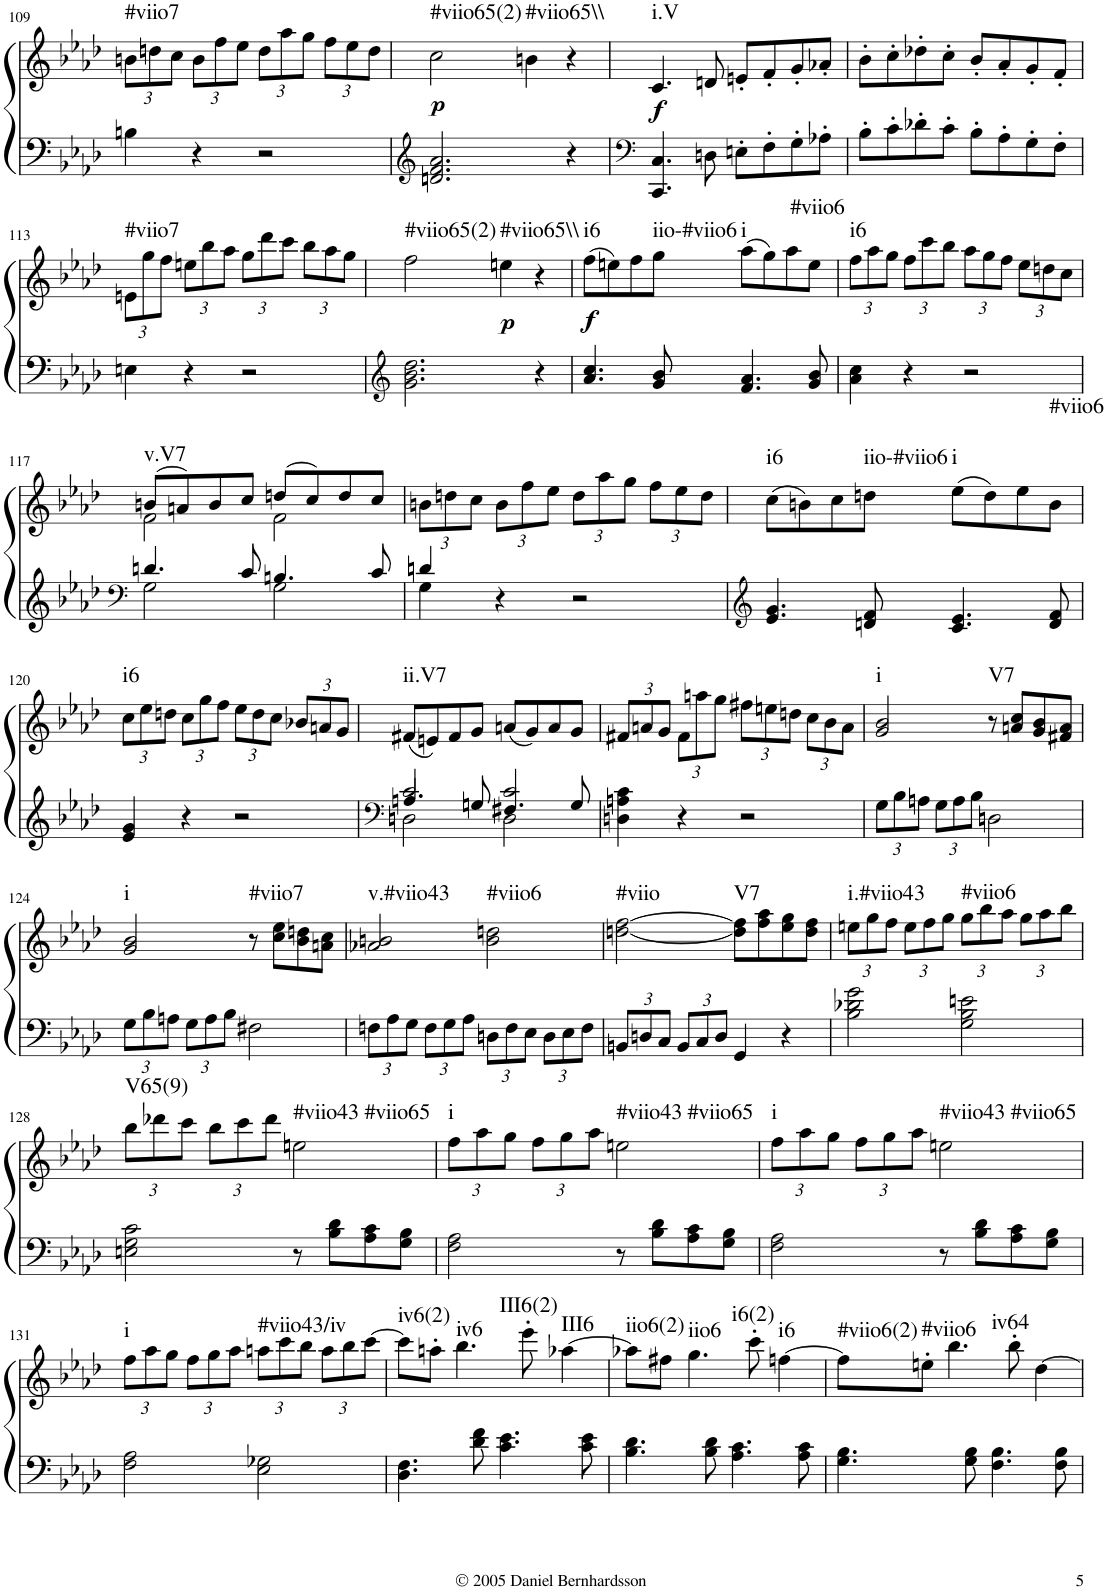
**kern	**kern	**dynam	**harte
*part1	*part1	*part1	*part1
*staff2	*staff1	*staff1/2	*
*I"Piano	*	*	*
*I'Pno.	*	*	*
!!LO:PB:g=z
*clefF4	*clefG2	*	*
*k[b-e-a-d-]	*k[b-e-a-d-]	*	*
*M4/4	*M4/4	*	*
*met(c)	*met(c)	*	*
*	*Xbrackettup	*	*
=109	=109	=109	=109
!	!	!	!LO:H:kt=#viio7
4Bn\	12bn\L	.	N
.	12ddn\	.	.
.	12cc\J	.	.
4r	12b\L	.	.
.	12ff\	.	.
.	12ee-\J	.	.
2r	12dd\L	.	.
.	12aa-\	.	.
.	12gg\J	.	.
.	12ff\L	.	.
.	12ee-\	.	.
.	12dd\J	.	.
=110	=110	=110	=110
*clefG2	*	*	*
!	!	!LO:DY:b	!LO:H:kt=#viio65(2)
2.dn/ 2.f/ 2.a-/	2cc\	p	N
!	!	!	!LO:H:kt=#viio65\\
.	4bn\	.	N
4r	4r	.	.
=111	=111	=111	=111
*clefF4	*	*	*
!	!	!LO:DY:b	!LO:H:kt=i.V
4.CC/ 4.C/	4.c/	f	N
8Dn\	8dn/	.	.
8En'\L	8en'/L	.	.
8F'\	8f'/	.	.
8G'\	8g'/	.	.
8A-X'\J	8a-X'/J	.	.
=112	=112	=112	=112
8B-'\L	8b-'\L	.	.
8c'\	8cc'\	.	.
8d-X'\	8dd-X'\	.	.
8c'\J	8cc'\J	.	.
8B-'\L	8b-'/L	.	.
8A-'\	8a-'/	.	.
8G'\	8g'/	.	.
8F'\J	8f'/J	.	.
!!LO:LB:g=z
=113	=113	=113	=113
!	!	!	!LO:H:kt=#viio7
4En\	12en\L	.	N
.	12gg\	.	.
.	12ff\J	.	.
4r	12een\L	.	.
.	12bb-\	.	.
.	12aa-\J	.	.
2r	12gg\L	.	.
.	12ddd-\	.	.
.	12ccc\J	.	.
.	12bb-\L	.	.
.	12aa-\	.	.
.	12gg\J	.	.
=114	=114	=114	=114
*clefG2	*	*	*
!	!	!	!LO:H:kt=#viio65(2)
2.g\ 2.b-\ 2.dd-\	2ff\	.	N
!	!	!LO:DY:b	!LO:H:kt=#viio65\\
.	4een\	p	N
4r	4r	.	.
=115	=115	=115	=115
!	!	!LO:DY:b	!LO:H:kt=i6
4.a-/ 4.cc/	(8ff\L	f	N
.	8een\)	.	.
.	8ff\	.	.
!	!	!	!LO:H:kt=iio-#viio6
8g/ 8b-/	8gg\J	.	N
!	!	!	!LO:H:kt=i
4.f/ 4.a-/	(8aa-\L	.	N
.	8gg\)	.	.
.	8aa-\	.	.
!	!	!	!LO:H:kt=#viio6
8g/ 8b-/	8ee\J	.	N
=116	=116	=116	=116
!	!	!	!LO:H:kt=i6
4a-\ 4cc\	12ff\L	.	N
.	12aa-\	.	.
.	12gg\J	.	.
4r	12ff\L	.	.
.	12ccc\	.	.
.	12bb-\J	.	.
2r	12aa-\L	.	.
.	12gg\	.	.
.	12ff\J	.	.
.	12ee-\L	.	.
.	12ddn\	.	.
.	12cc\J	.	.
!!LO:LB:g=z
=117	=117	=117	=117
*clefF4	*	*	*
*^	*^	*	*
!	!	!	!	!	!LO:H:kt=v.V7
4.dn/	2G\	(8bn/L	2f\	.	N
.	.	8an/)	.	.	.
.	.	8b/	.	.	.
8c/	.	8cc/J	.	.	.
4.Bn/	2G\	(8ddn/L	2f\	.	.
.	.	8cc/)	.	.	.
.	.	8dd/	.	.	.
8c/	.	8cc/J	.	.	.
*	*	*v	*v	*	*
=118	=118	=118	=118	=118
4dn/	4G\	12bn\L	.	.
.	.	12ddn\	.	.
.	.	12cc\J	.	.
4r	4ryy	12b\L	.	.
.	.	12ff\	.	.
.	.	12ee-\J	.	.
2r	2ryy	12dd\L	.	.
.	.	12aa-\	.	.
.	.	12gg\J	.	.
.	.	12ff\L	.	.
.	.	12ee-\	.	.
.	.	12dd\J	.	.
*v	*v	*	*	*
=119	=119	=119	=119
*clefG2	*	*	*
!	!	!	!LO:H:kt=i6
4.e-/ 4.g/	(8cc\L	.	N
.	8bn\)	.	.
.	8cc\	.	.
!	!	!	!LO:H:kt=iio-#viio6
8dn/ 8f/	8ddn\J	.	N
!	!	!	!LO:H:kt=i
4.c/ 4.e-/	(8ee-\L	.	N
.	8dd\)	.	.
.	8ee-\	.	.
!	!	!	!LO:H:kt=#viio6
8d/ 8f/	8b\J	.	N
!!LO:LB:g=z
=120	=120	=120	=120
!	!	!	!LO:H:kt=i6
4e-/ 4g/	12cc\L	.	N
.	12ee-\	.	.
.	12ddn\J	.	.
4r	12cc\L	.	.
.	12gg\	.	.
.	12ff\J	.	.
2r	12ee-\L	.	.
.	12dd\	.	.
.	12cc\J	.	.
.	12b-X/L	.	.
.	12an/	.	.
.	12g/J	.	.
=121	=121	=121	=121
*clefF4	*	*	*
*^	*	*	*
*	*^	*	*	*
!	!	!	!	!	!LO:H:kt=ii.V7
2c/	2Dn\	4.An/	(8f#X/L	.	N
.	.	.	8en/)	.	.
.	.	.	8f#/	.	.
.	.	8Gn/	8g/J	.	.
2c/	2D\	4.F#X/	(8an/L	.	.
.	.	.	8g/)	.	.
.	.	.	8a/	.	.
.	.	8G/	8g/J	.	.
*v	*v	*v	*	*	*
=122	=122	=122	=122
4Dn\ 4An\ 4c\	12f#X/L	.	.
.	12an/	.	.
.	12g/J	.	.
4r	12f#\L	.	.
.	12aan\	.	.
.	12gg\J	.	.
2r	12ff#X\L	.	.
.	12een\	.	.
.	12ddn\J	.	.
.	12cc\L	.	.
.	12b-\	.	.
.	12a\J	.	.
=123	=123	=123	=123
*Xbrackettup	*	*	*
!	!	!	!LO:H:kt=i
12G\L	2g/ 2b-/	.	N
12B-\	.	.	.
12An\J	.	.	.
12G\L	.	.	.
12A\	.	.	.
12B-\J	.	.	.
!	!	!	!LO:H:kt=V7
2Dn\	8r	.	N
.	8an/ 8cc/L	.	.
.	8g/ 8b-/	.	.
.	8f#X/ 8a/J	.	.
!!LO:LB:g=z
=124	=124	=124	=124
!	!	!	!LO:H:kt=i
12G\L	2g/ 2b-/	.	N
12B-\	.	.	.
12An\J	.	.	.
12G\L	.	.	.
12A\	.	.	.
12B-\J	.	.	.
!	!	!	!LO:H:kt=#viio7
2F#X\	8r	.	N
.	8cc\ 8ee-\L	.	.
.	8b-\ 8ddn\	.	.
.	8an\ 8cc\J	.	.
=125	=125	=125	=125
!	!	!	!LO:H:kt=v.#viio43
12Fn\L	2a-X/ 2bn/	.	N
12A-\	.	.	.
12G\J	.	.	.
12F\L	.	.	.
12G\	.	.	.
12A-\J	.	.	.
!	!	!	!LO:H:kt=#viio6
12Dn\L	2b\ 2ddn\	.	N
12F\	.	.	.
12E-\J	.	.	.
12D\L	.	.	.
12E-\	.	.	.
12F\J	.	.	.
=126	=126	=126	=126
!	!	!	!LO:H:kt=#viio
12BBn/L	[2ddn\ [2ff\	.	N
12Dn/	.	.	.
12C/J	.	.	.
12BB/L	.	.	.
12C/	.	.	.
12D/J	.	.	.
!	!	!	!LO:H:kt=V7
4GG/	8dd\] 8ff\]L	.	N
.	8ff\ 8aa-\	.	.
4r	8ee-\ 8gg\	.	.
.	8dd\ 8ff\J	.	.
=127	=127	=127	=127
!	!	!	!LO:H:kt=i.#viio43
2B-\ 2d-X\ 2g\	12een\L	.	N
.	12gg\	.	.
.	12ff\J	.	.
.	12ee\L	.	.
.	12ff\	.	.
.	12gg\J	.	.
!	!	!	!LO:H:kt=#viio6
2G\ 2B-\ 2en\	12gg\L	.	N
.	12bb-\	.	.
.	12aa-\J	.	.
.	12gg\L	.	.
.	12aa-\	.	.
.	12bb-\J	.	.
!!LO:LB:g=z
=128	=128	=128	=128
!	!	!	!LO:H:kt=V65(9)
2En\ 2G\ 2c\	12bb-\L	.	N
.	12ddd-X\	.	.
.	12ccc\J	.	.
.	12bb-\L	.	.
.	12ccc\	.	.
.	12ddd-\J	.	.
!	!	!	!LO:H:n=1:kt=#viio43
!	!	!	!LO:H:n=2:kt=#viio65
8r	2een\	.	N N
8B-\ 8d-\L	.	.	.
8A-\ 8c\	.	.	.
8G\ 8B-\J	.	.	.
=129	=129	=129	=129
!	!	!	!LO:H:kt=i
2F\ 2A-\	12ff\L	.	N
.	12aa-\	.	.
.	12gg\J	.	.
.	12ff\L	.	.
.	12gg\	.	.
.	12aa-\J	.	.
!	!	!	!LO:H:n=1:kt=#viio43
!	!	!	!LO:H:n=2:kt=#viio65
8r	2een\	.	N N
8B-\ 8d-\L	.	.	.
8A-\ 8c\	.	.	.
8G\ 8B-\J	.	.	.
=130	=130	=130	=130
!	!	!	!LO:H:kt=i
2F\ 2A-\	12ff\L	.	N
.	12aa-\	.	.
.	12gg\J	.	.
.	12ff\L	.	.
.	12gg\	.	.
.	12aa-\J	.	.
!	!	!	!LO:H:n=1:kt=#viio43
!	!	!	!LO:H:n=2:kt=#viio65
8r	2een\	.	N N
8B-\ 8d-\L	.	.	.
8A-\ 8c\	.	.	.
8G\ 8B-\J	.	.	.
!!LO:LB:g=z
=131	=131	=131	=131
!	!	!	!LO:H:kt=i
2F\ 2A-\	12ff\L	.	N
.	12aa-\	.	.
.	12gg\J	.	.
.	12ff\L	.	.
.	12gg\	.	.
.	12aa-\J	.	.
!	!	!	!LO:H:kt=#viio43/iv
2E-\ 2G-X\	12aan\L	.	N
.	12ccc\	.	.
.	12bb-\J	.	.
.	12aa\L	.	.
.	12bb-\	.	.
.	[12ccc\J	.	.
=132	=132	=132	=132
!	!	!	!LO:H:kt=iv6(2)
4.D-\ 4.F\	8ccc\L]	.	N
.	8aan'\J	.	.
!	!	!	!LO:H:n=1:kt=iv6
!	!	!	!LO:H:n=2:kt=III6(2)
.	4.bb-\	.	N N
8d-\ 8f\	.	.	.
4.c\ 4.e-\	.	.	.
.	8eee-'\	.	.
!	!	!	!LO:H:kt=III6
.	[4aa-X\	.	N
8c\ 8e-\	.	.	.
=133	=133	=133	=133
!	!	!	!LO:H:kt=iio6(2)
4.B-\ 4.d-\	8aa-X\L]	.	N
.	8ff#X\J	.	.
!	!	!	!LO:H:n=1:kt=iio6
!	!	!	!LO:H:n=2:kt=i6(2)
.	4.gg\	.	N N
8B-\ 8d-\	.	.	.
4.A-\ 4.c\	.	.	.
.	8ccc'\	.	.
!	!	!	!LO:H:kt=i6
.	[4ffn\	.	N
8A-\ 8c\	.	.	.
=134	=134	=134	=134
!	!	!	!LO:H:kt=#viio6(2)
4.G\ 4.B-\	8ff\L]	.	N
!	!	!	!LO:H:kt=#viio6
.	8een'\J	.	N
!	!	!	!LO:H:kt=iv64
.	4.bb-\	.	N
8G\ 8B-\	.	.	.
4.F\ 4.B-\	.	.	.
.	8bb-'\	.	.
.	[4dd-\	.	.
8F\ 8B-\	.	.	.
=	=	=	=
*-	*-	*-	*-
